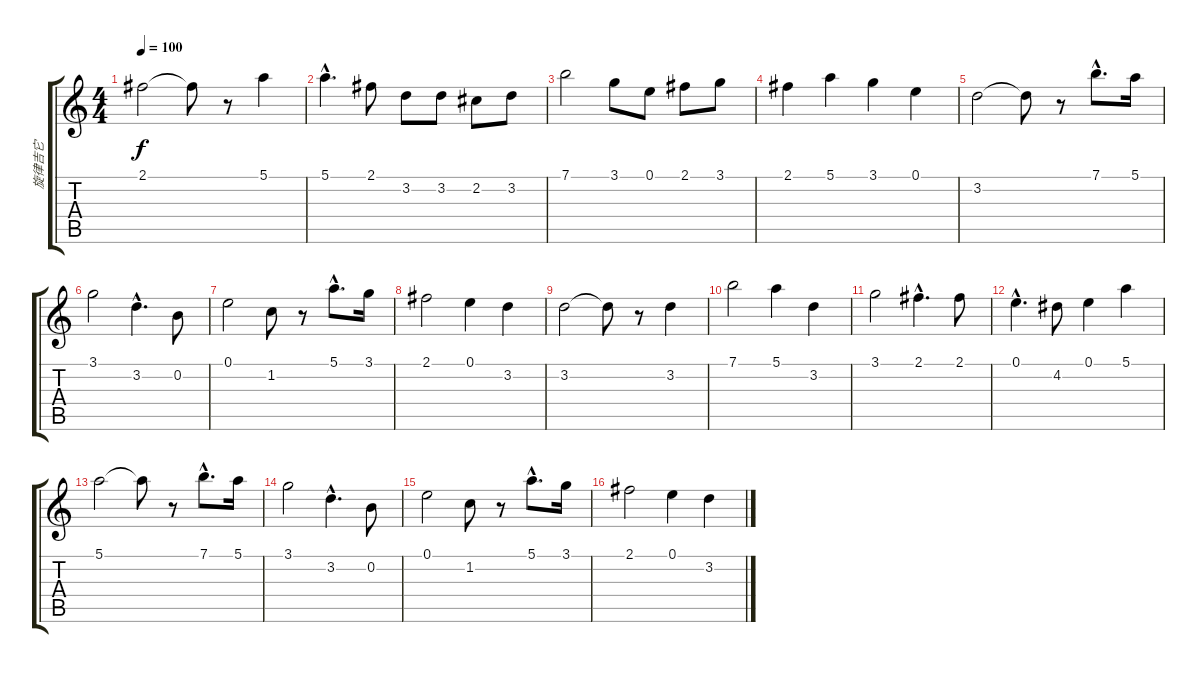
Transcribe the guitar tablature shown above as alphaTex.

\track ("旋律吉它" "旋律吉它") {instrument distortionguitar}
\staff {score tabs}
\tuning (E4 B3 G3 D3 A2 E2) {hide}
\ts (4 4)
\tempo 100
\clef g2
\ks c
2.1.2{dy f} 2.1{t}.8 r.8 5.1.4 |
5.1{hac}.4{d} 2.1.8 3.2.8 3.2.8 2.2.8 3.2.8 |
7.1.2 3.1.8 0.1.8 2.1.8 3.1.8 |
2.1.4 5.1.4 3.1.4 0.1.4 |
3.2.2 3.2{t}.8 r.8 7.1{hac}.8{d} 5.1.16 |
3.1.2 3.2{hac}.4{d} 0.2.8 |
0.1.2 1.2.8 r.8 5.1{hac}.8{d} 3.1.16 |
2.1.2 0.1.4 3.2.4 |
3.2.2 3.2{t}.8 r.8 3.2.4 |
7.1.2 5.1.4 3.2.4 |
3.1.2 2.1{hac}.4{d} 2.1.8 |
0.1{hac}.4{d} 4.2.8 0.1.4 5.1.4 |
5.1.2 5.1{t}.8 r.8 7.1{hac}.8{d} 5.1.16 |
3.1.2 3.2{hac}.4{d} 0.2.8 |
0.1.2 1.2.8 r.8 5.1{hac}.8{d} 3.1.16 |
2.1.2 0.1.4 3.2.4
